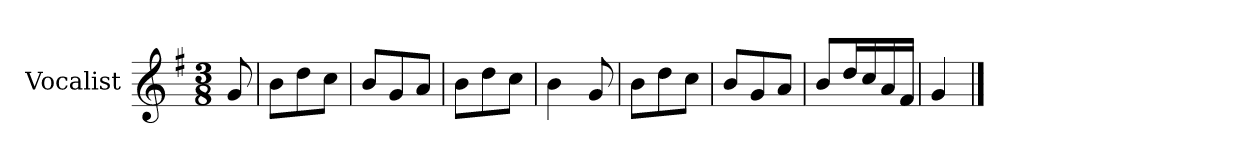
**kern
*part1
*staff1
*I"Vocalist
*k[f#]
*G:
*M3/8
=
8g
=1
8bL
8dd
8ccJ
=2
8bL
8g
8aJ
=3
8bL
8dd
8ccJ
=4
4b
8g
=5
8bL
8dd
8ccJ
=6
8bL
8g
8aJ
=7
8bL
16ddL
16cc
16a
16f#JJ
=8
4g
==
*-
